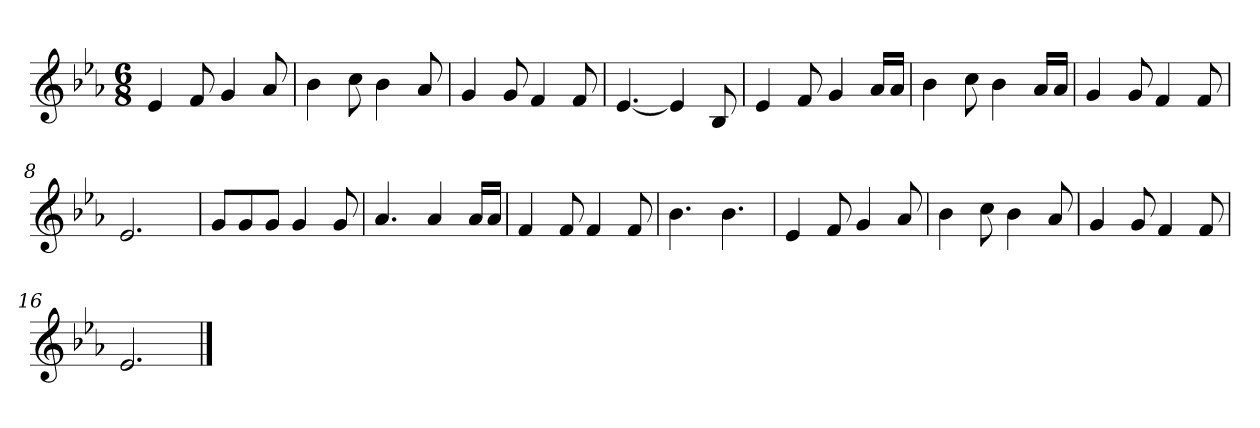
**kern
*part1
*staff1
*k[b-e-a-]
*M6/8
*MM120
=1
4e-
8f
4g
8a-
=2
4b-
8cc
4b-
8a-
=3
4g
8g
4f
8f
=4
[4.e-
4e-]
8B-
=5
4e-
8f
4g
16a-LL
16a-JJ
=6
4b-
8cc
4b-
16a-LL
16a-JJ
=7
4g
8g
4f
8f
=8
2.e-
=9
8gL
8g
8gJ
4g
8g
=10
4.a-
4a-
16a-LL
16a-JJ
=11
4f
8f
4f
8f
=12
4.b-
4.b-
=13
4e-
8f
4g
8a-
=14
4b-
8cc
4b-
8a-
=15
4g
8g
4f
8f
=16
2.e-
==
*-
